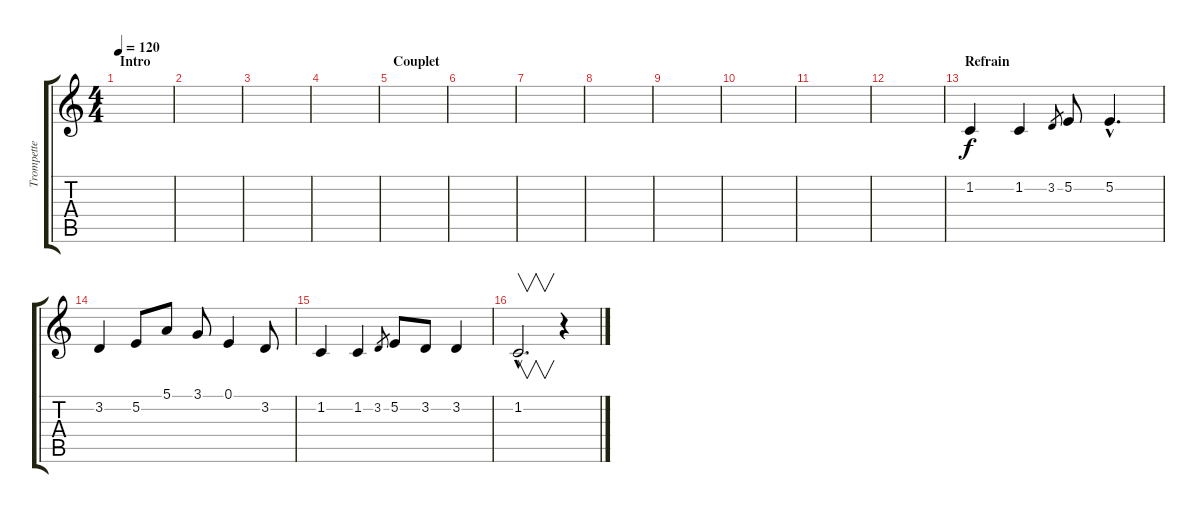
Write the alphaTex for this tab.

\track ("Trompette" "Trompette") {instrument trumpet}
\staff {score tabs}
\tuning (E4 B3 G3 D3 A2 E2) {hide}
\ts (4 4)
\section ("" "Intro")
\tempo 120
\clef g2
\ks c
|
|
|
|
\section ("" "Couplet")
|
|
|
|
|
|
|
|
\section ("" "Refrain")
1.2.4 1.2.4 3.2.8{gr} 5.2.8 5.2{hac}.4{d} |
3.2.4 5.2.8 5.1.8 3.1.8 0.1.4 3.2.8 |
1.2.4 1.2.4 3.2.8{gr} 5.2.8 3.2.8 3.2.4 |
1.2{hac}.2{v d} r.4
